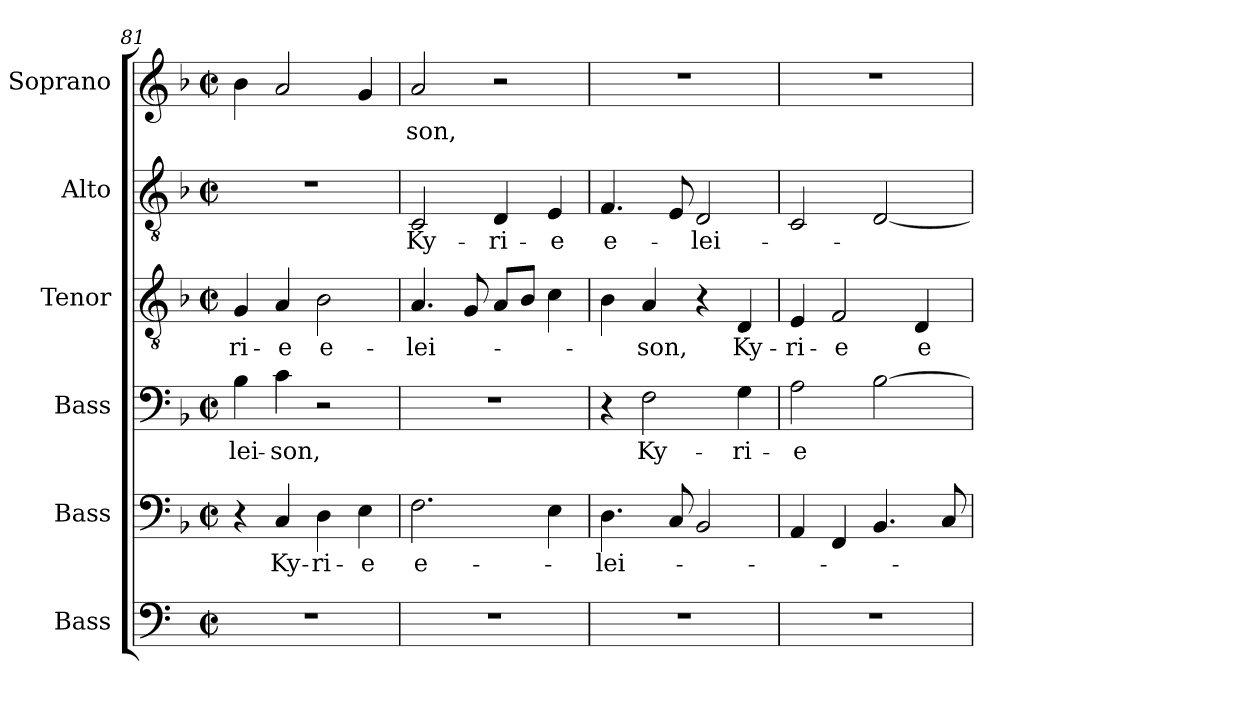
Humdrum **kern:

**kern	**kern	**text	**kern	**text	**kern	**text	**kern	**text	**kern	**text
*part6	*part5	*part5	*part4	*part4	*part3	*part3	*part2	*part2	*part1	*part1
*staff6	*staff5	*staff5	*staff4	*staff4	*staff3	*staff3	*staff2	*staff2	*staff1	*staff1
*I"Bass	*I"Bass	*	*I"Bass	*	*I"Tenor	*	*I"Alto	*	*I"Soprano	*
*I'B.	*I'B.	*	*I'B.	*	*I'T.	*	*I'A.	*	*I'S.	*
*clefF4	*clefF4	*	*clefF4	*	*clefGv2	*	*clefGv2	*	*clefG2	*
*	*	*	*	*	*ITrd7c12	*	*	*	*	*
*k[]	*k[b-]	*	*k[b-]	*	*k[b-]	*	*k[b-]	*	*k[b-]	*
*C:	*F:	*	*F:	*	*F:	*	*F:	*	*F:	*
*M2/2	*M2/2	*	*M2/2	*	*M2/2	*	*M2/2	*	*M2/2	*
*met(c|)	*met(c|)	*	*met(c|)	*	*met(c|)	*	*met(c|)	*	*met(c|)	*
=81	=81	=81	=81	=81	=81	=81	=81	=81	=81	=81
!	!	!	!	!LO:LY:b:color=#000000	!	!	!	!	!	!
!	!	!	!	!	!	!LO:LY:b:color=#000000	!	!	!	!
1r	4r	.	4B-i\	-lei-	4GGi/	-ri-	1r	.	4b-i\	.
!	!	!LO:LY:b:color=#000000	!	!	!	!	!	!	!	!
!	!	!	!	!LO:LY:b:color=#000000	!	!	!	!	!	!
!	!	!	!	!	!	!LO:LY:b:color=#000000	!	!	!	!
.	4Ci/	Ky-	4ci\	-son,	4AAi/	-e	.	.	2ai/	.
!	!	!LO:LY:b:color=#000000	!	!	!	!	!	!	!	!
!	!	!	!	!	!	!LO:LY:b:color=#000000	!	!	!	!
.	4Di\	-ri-	2r	.	2BB-i\	e-	.	.	.	.
!	!	!LO:LY:b:color=#000000	!	!	!	!	!	!	!	!
.	4Ei\	-e	.	.	.	.	.	.	4gi/	.
!!LO:LB:g=z
=82	=82	=82	=82	=82	=82	=82	=82	=82	=82	=82
!	!	!LO:LY:b:color=#000000	!	!	!	!	!	!	!	!
!	!	!	!	!	!	!LO:LY:b:color=#000000	!	!	!	!
!	!	!	!	!	!	!	!	!LO:LY:b:color=#000000	!	!
!	!	!	!	!	!	!	!	!	!	!LO:LY:b:color=#000000
1r	2.Fi\	e-	1r	.	4.AAi/	-lei-	2Ci/	Ky-	2ai/	-son,
.	.	.	.	.	8GGi/	.	.	.	.	.
!	!	!	!	!	!	!	!	!LO:LY:b:color=#000000	!	!
.	.	.	.	.	8AAi/L	.	4Di/	-ri-	2r	.
.	.	.	.	.	8BB-i/J	.	.	.	.	.
!	!	!	!	!	!	!	!	!LO:LY:b:color=#000000	!	!
.	4Ei\	.	.	.	4Ci\	.	4Ei/	-e	.	.
=83	=83	=83	=83	=83	=83	=83	=83	=83	=83	=83
!	!	!LO:LY:b:color=#000000	!	!	!	!	!	!	!	!
!	!	!	!	!	!	!	!	!LO:LY:b:color=#000000	!	!
1r	4.Di\	-lei-	4r	.	4BB-i\	.	4.Fi/	e-	1r	.
!	!	!	!	!LO:LY:b:color=#000000	!	!	!	!	!	!
!	!	!	!	!	!	!LO:LY:b:color=#000000	!	!	!	!
.	.	.	2Fi\	Ky-	4AAi/	-son,	.	.	.	.
.	8Ci/	.	.	.	.	.	8Ei/	.	.	.
!	!	!	!	!	!	!	!	!LO:LY:b:color=#000000	!	!
.	2BB-i/	.	.	.	4r	.	2Di/	-lei-	.	.
!	!	!	!	!LO:LY:b:color=#000000	!	!	!	!	!	!
!	!	!	!	!	!	!LO:LY:b:color=#000000	!	!	!	!
.	.	.	4Gi\	-ri-	4DDi/	Ky-	.	.	.	.
=84	=84	=84	=84	=84	=84	=84	=84	=84	=84	=84
!	!	!	!	!LO:LY:b:color=#000000	!	!	!	!	!	!
!	!	!	!	!	!	!LO:LY:b:color=#000000	!	!	!	!
1r	4AAi/	.	2Ai\	-e	4EEi/	-ri-	2Ci/	.	1r	.
!	!	!	!	!	!	!LO:LY:b:color=#000000	!	!	!	!
.	4FFi/	.	.	.	2FFi/	-e	.	.	.	.
.	4.BB-i/	.	[2B-i\	.	.	.	[2Di/	.	.	.
!	!	!	!	!	!	!LO:LY:b:color=#000000	!	!	!	!
.	.	.	.	.	4DDi/	e-	.	.	.	.
.	8Ci/	.	.	.	.	.	.	.	.	.
=	=	=	=	=	=	=	=	=	=	=
*-	*-	*-	*-	*-	*-	*-	*-	*-	*-	*-
